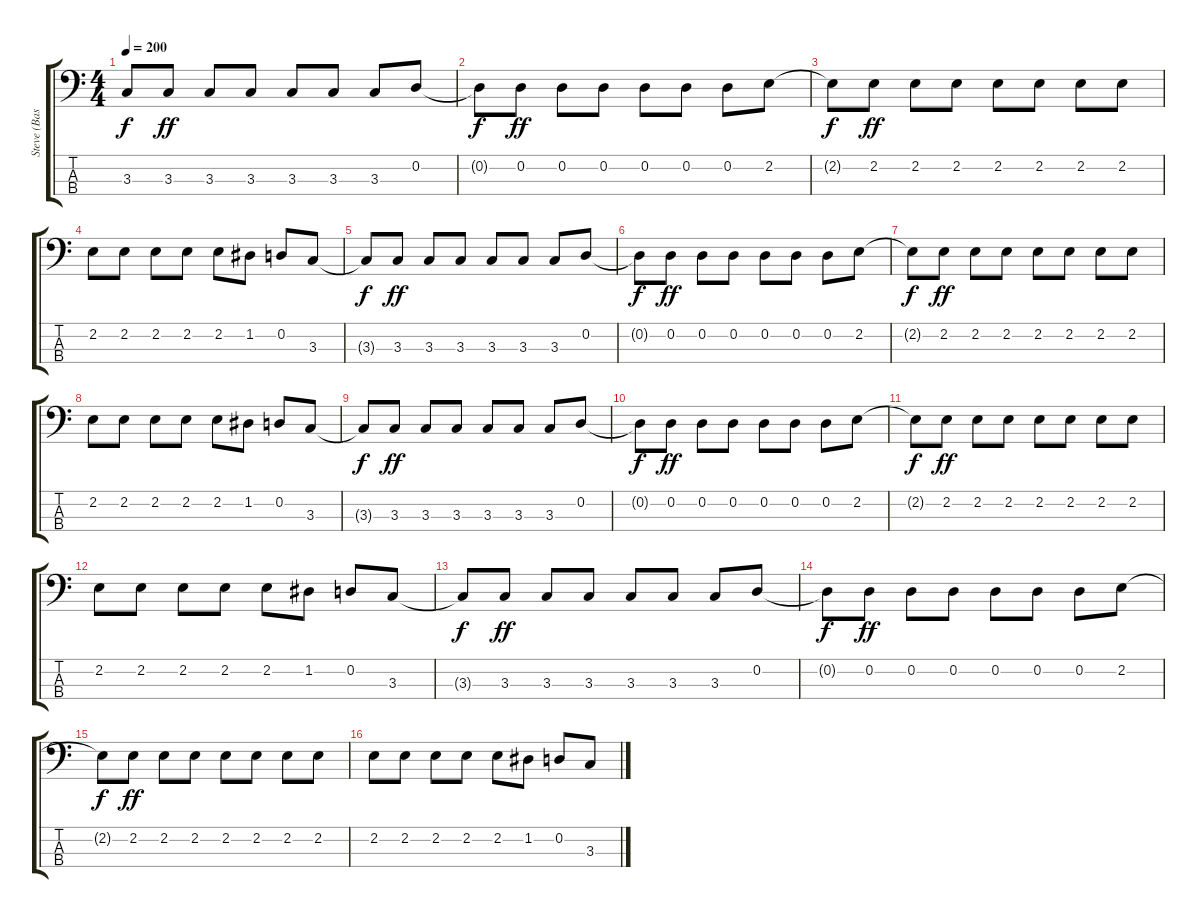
\track ("Steve (Bass)" "Steve (Bas") {instrument electricbassfinger}
\staff {score tabs}
\tuning (G2 D2 A1 E1) {hide}
\ts (4 4)
\tempo 200
\clef f4
\ks c
3.3{t}.8{dy f} 3.3.8{dy ff} 3.3.8 3.3.8 3.3.8 3.3.8 3.3.8 0.2.8 |
0.2{t}.8{dy f} 0.2.8{dy ff} 0.2.8 0.2.8 0.2.8 0.2.8 0.2.8 2.2.8 |
2.2{t}.8{dy f} 2.2.8{dy ff} 2.2.8 2.2.8 2.2.8 2.2.8 2.2.8 2.2.8 |
2.2.8 2.2.8 2.2.8 2.2.8 2.2.8 1.2.8 0.2.8 3.3.8 |
3.3{t}.8{dy f} 3.3.8{dy ff} 3.3.8 3.3.8 3.3.8 3.3.8 3.3.8 0.2.8 |
0.2{t}.8{dy f} 0.2.8{dy ff} 0.2.8 0.2.8 0.2.8 0.2.8 0.2.8 2.2.8 |
2.2{t}.8{dy f} 2.2.8{dy ff} 2.2.8 2.2.8 2.2.8 2.2.8 2.2.8 2.2.8 |
2.2.8 2.2.8 2.2.8 2.2.8 2.2.8 1.2.8 0.2.8 3.3.8 |
3.3{t}.8{dy f} 3.3.8{dy ff} 3.3.8 3.3.8 3.3.8 3.3.8 3.3.8 0.2.8 |
0.2{t}.8{dy f} 0.2.8{dy ff} 0.2.8 0.2.8 0.2.8 0.2.8 0.2.8 2.2.8 |
2.2{t}.8{dy f} 2.2.8{dy ff} 2.2.8 2.2.8 2.2.8 2.2.8 2.2.8 2.2.8 |
2.2.8 2.2.8 2.2.8 2.2.8 2.2.8 1.2.8 0.2.8 3.3.8 |
3.3{t}.8{dy f} 3.3.8{dy ff} 3.3.8 3.3.8 3.3.8 3.3.8 3.3.8 0.2.8 |
0.2{t}.8{dy f} 0.2.8{dy ff} 0.2.8 0.2.8 0.2.8 0.2.8 0.2.8 2.2.8 |
2.2{t}.8{dy f} 2.2.8{dy ff} 2.2.8 2.2.8 2.2.8 2.2.8 2.2.8 2.2.8 |
2.2.8 2.2.8 2.2.8 2.2.8 2.2.8 1.2.8 0.2.8 3.3.8
